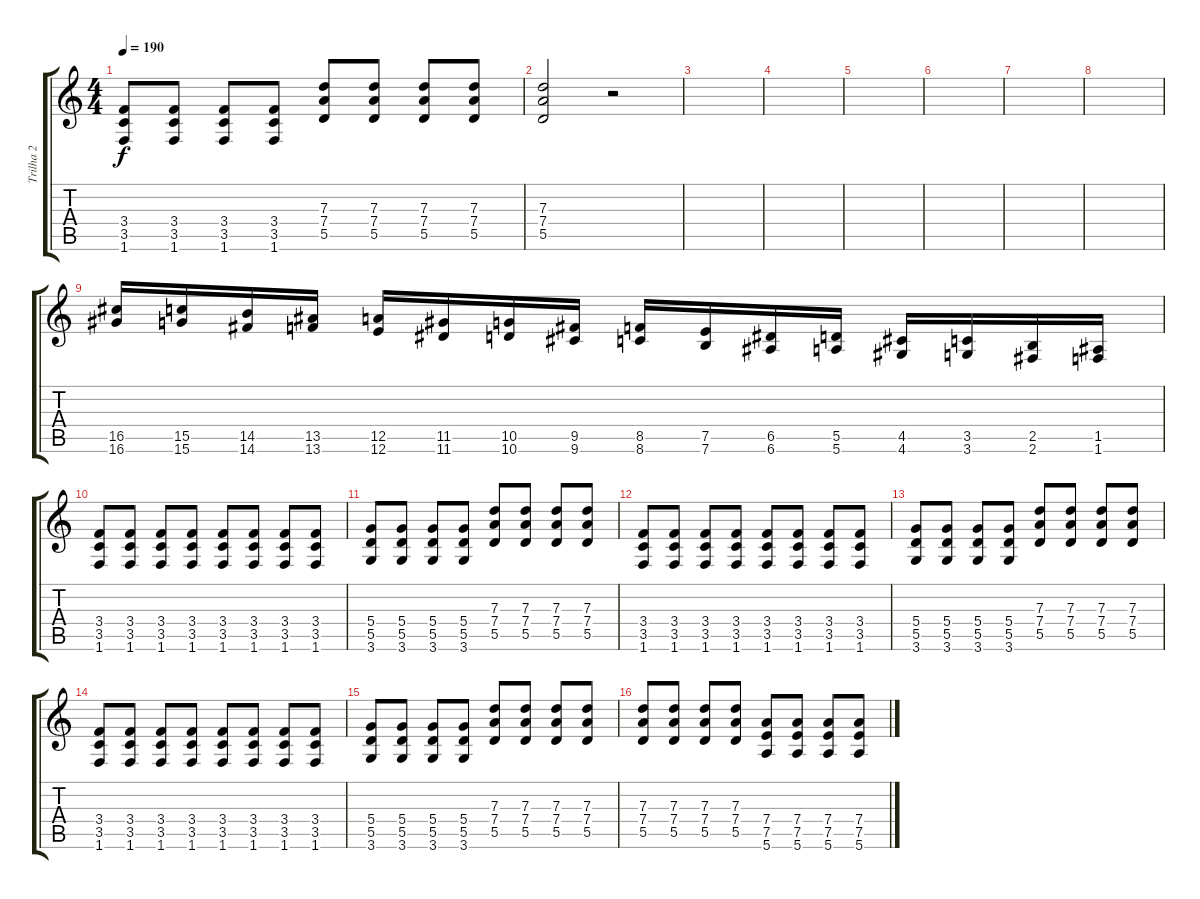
\track ("Trilha 2" "Trilha 2") {instrument distortionguitar}
\staff {score tabs}
\tuning (E4 B3 G3 D3 A2 E2) {hide}
\ts (4 4)
\tempo 190
\clef g2
\ks c
(3.4 3.5 1.6).8{dy f} (3.4 3.5 1.6).8 (3.4 3.5 1.6).8 (3.4 3.5 1.6).8 (7.3 7.4 5.5).8 (7.3 7.4 5.5).8 (7.3 7.4 5.5).8 (7.3 7.4 5.5).8 |
(7.3 7.4 5.5).2 r.2 |
|
|
|
|
|
|
(16.5 16.6).16 (15.5 15.6).16 (14.5 14.6).16 (13.5 13.6).16 (12.5 12.6).16 (11.5 11.6).16 (10.5 10.6).16 (9.5 9.6).16 (8.5 8.6).16 (7.5 7.6).16 (6.5 6.6).16 (5.5 5.6).16 (4.5 4.6).16 (3.5 3.6).16 (2.5 2.6).16 (1.5 1.6).16 |
(3.4 3.5 1.6).8 (3.4 3.5 1.6).8 (3.4 3.5 1.6).8 (3.4 3.5 1.6).8 (3.4 3.5 1.6).8 (3.4 3.5 1.6).8 (3.4 3.5 1.6).8 (3.4 3.5 1.6).8 |
(5.4 5.5 3.6).8 (5.4 5.5 3.6).8 (5.4 5.5 3.6).8 (5.4 5.5 3.6).8 (7.3 7.4 5.5).8 (7.3 7.4 5.5).8 (7.3 7.4 5.5).8 (7.3 7.4 5.5).8 |
(3.4 3.5 1.6).8 (3.4 3.5 1.6).8 (3.4 3.5 1.6).8 (3.4 3.5 1.6).8 (3.4 3.5 1.6).8 (3.4 3.5 1.6).8 (3.4 3.5 1.6).8 (3.4 3.5 1.6).8 |
(5.4 5.5 3.6).8 (5.4 5.5 3.6).8 (5.4 5.5 3.6).8 (5.4 5.5 3.6).8 (7.3 7.4 5.5).8 (7.3 7.4 5.5).8 (7.3 7.4 5.5).8 (7.3 7.4 5.5).8 |
(3.4 3.5 1.6).8 (3.4 3.5 1.6).8 (3.4 3.5 1.6).8 (3.4 3.5 1.6).8 (3.4 3.5 1.6).8 (3.4 3.5 1.6).8 (3.4 3.5 1.6).8 (3.4 3.5 1.6).8 |
(5.4 5.5 3.6).8 (5.4 5.5 3.6).8 (5.4 5.5 3.6).8 (5.4 5.5 3.6).8 (7.3 7.4 5.5).8 (7.3 7.4 5.5).8 (7.3 7.4 5.5).8 (7.3 7.4 5.5).8 |
(7.3 7.4 5.5).8 (7.3 7.4 5.5).8 (7.3 7.4 5.5).8 (7.3 7.4 5.5).8 (7.4 7.5 5.6).8 (7.4 7.5 5.6).8 (7.4 7.5 5.6).8 (7.4 7.5 5.6).8
